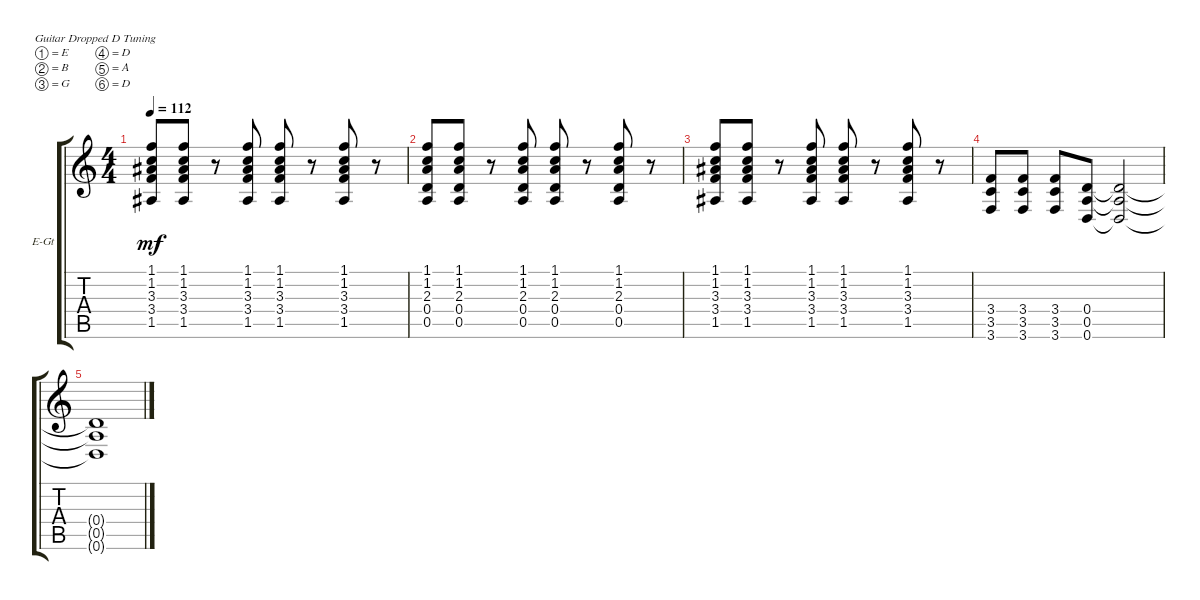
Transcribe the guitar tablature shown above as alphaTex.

\defaultSystemsLayout 4
\bracketExtendMode groupsimilarinstruments
\firstSystemTrackNameOrientation horizontal
\otherSystemsTrackNameOrientation horizontal
\track ("Electric Guitar" "E-Gt") {instrument distortionguitar}
\staff {score tabs}
\tuning (E4 B3 G3 D3 A2 D2)
\ts (4 4)
\tempo 112
\clef g2
\ks c
(1.5 3.4 3.3 1.1 1.2).8{dy mf} (1.5 3.4 3.3 1.1 1.2).8 r.8 (1.5 3.4 3.3 1.2 1.1).8 (3.4 1.5 3.3 1.1 1.2).8 r.8 (1.5 3.4 3.3 1.2 1.1).8 r.8 |
(0.5 0.4 2.3 1.1 1.2).8 (0.5 0.4 2.3 1.1 1.2).8 r.8 (0.5 0.4 2.3 1.2 1.1).8 (0.4 0.5 2.3 1.1 1.2).8 r.8 (0.5 0.4 2.3 1.2 1.1).8 r.8 |
(1.5 3.4 3.3 1.1 1.2).8 (1.5 3.4 3.3 1.1 1.2).8 r.8 (1.5 3.4 3.3 1.2 1.1).8 (3.4 1.5 3.3 1.1 1.2).8 r.8 (1.5 3.4 3.3 1.2 1.1).8 r.8 |
(3.6 3.5 3.4).8 (3.4 3.5 3.6).8 (3.6 3.5 3.4).8 (0.4 0.5 0.6).8 (0.4{t} 0.5{t} 0.6{t}).2 |
(0.4{t} 0.5{t} 0.6{t}).1
